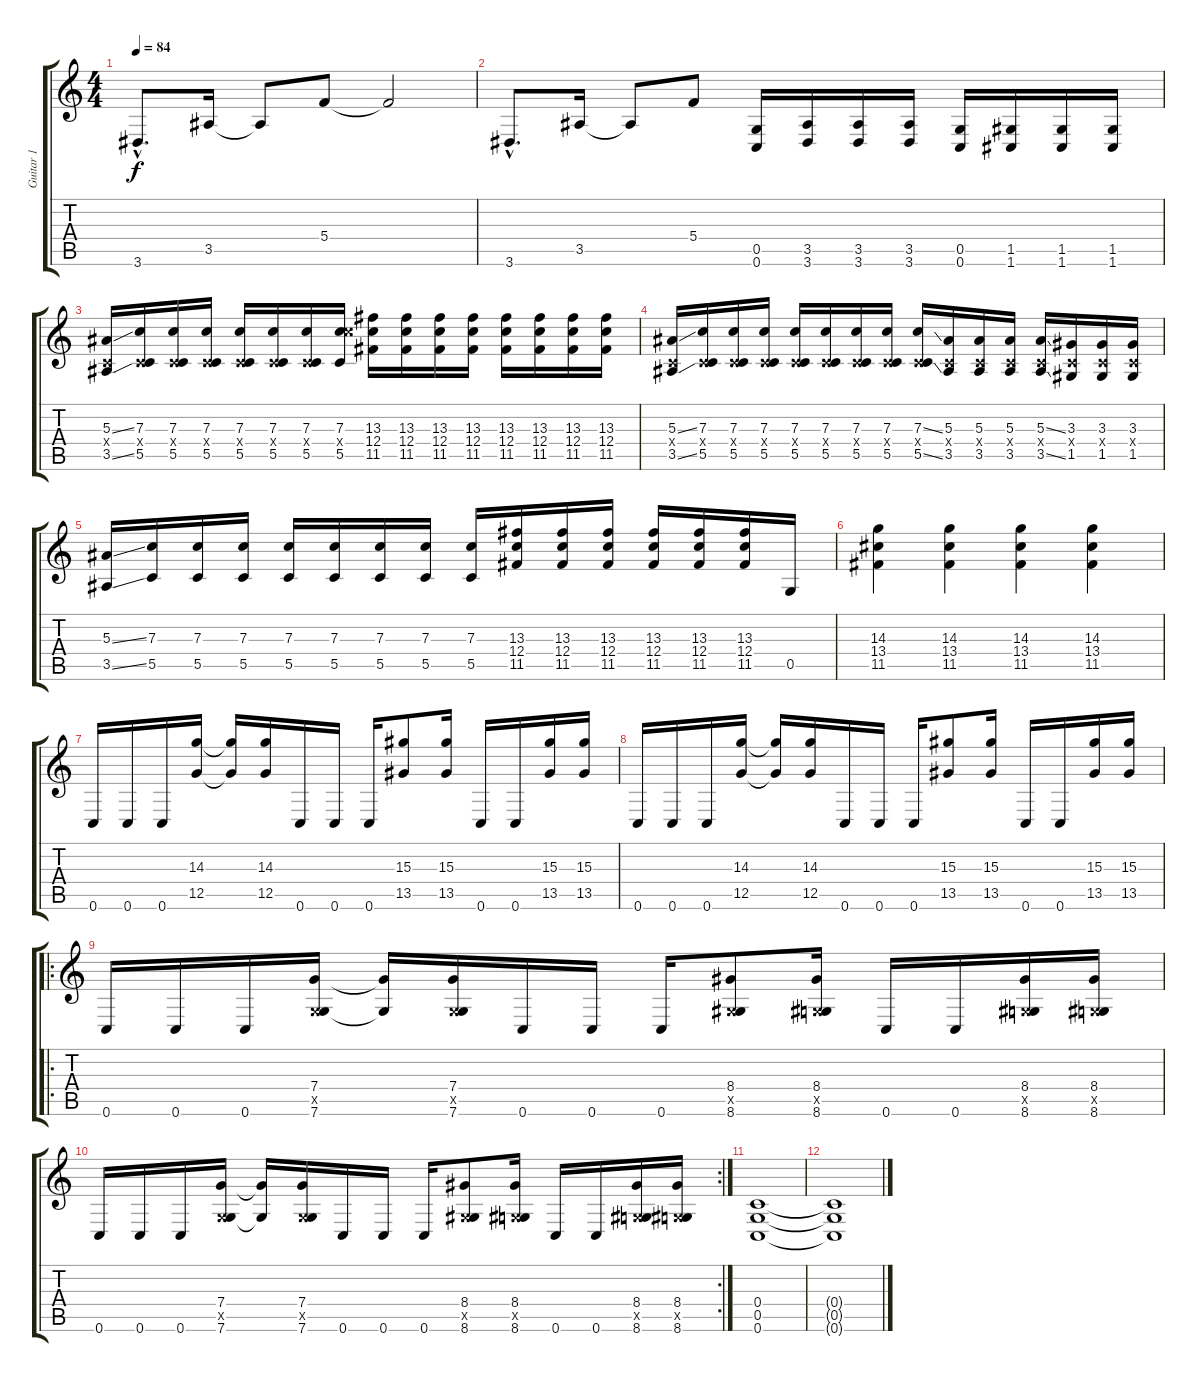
\track ("Guitar 1" "Guitar 1") {instrument distortionguitar}
\staff {score tabs}
\tuning (D4 A3 F3 C3 G2 C2) {hide}
\ts (4 4)
\tempo 84
\clef g2
\ks c
3.6{hac}.8{d dy f} 3.5.16 3.5{t}.8 5.4.8 5.4{t}.2 |
3.6{hac}.8{d} 3.5.16 3.5{t}.8 5.4.8 (0.5 0.6).16 (3.5 3.6).16 (3.5 3.6).16 (3.5 3.6).16 (0.5 0.6).16 (1.5 1.6).16 (1.5 1.6).16 (1.5 1.6).16 |
(5.3{ss} 0.4{x} 3.5{ss}).16 (7.3 0.4{x} 5.5).16 (7.3 0.4{x} 5.5).16 (7.3 0.4{x} 5.5).16 (7.3 0.4{x} 5.5).16 (7.3 0.4{x} 5.5).16 (7.3 0.4{x} 5.5).16 (7.3 12.4{x} 5.5).16 (13.3 12.4 11.5).16 (13.3 12.4 11.5).16 (13.3 12.4 11.5).16 (13.3 12.4 11.5).16 (13.3 12.4 11.5).16 (13.3 12.4 11.5).16 (13.3 12.4 11.5).16 (13.3 12.4 11.5).16 |
(5.3{ss} 0.4{x} 3.5{ss}).16 (7.3 0.4{x} 5.5).16 (7.3 0.4{x} 5.5).16 (7.3 0.4{x} 5.5).16 (7.3 0.4{x} 5.5).16 (7.3 0.4{x} 5.5).16 (7.3 0.4{x} 5.5).16 (7.3 0.4{x} 5.5).16 (7.3{ss} 0.4{x} 5.5{ss}).16 (5.3 0.4{x} 3.5).16 (5.3 0.4{x} 3.5).16 (5.3 0.4{x} 3.5).16 (5.3{ss} 0.4{x} 3.5{ss}).16 (3.3 0.4{x} 1.5).16 (3.3 0.4{x} 1.5).16 (3.3 0.4{x} 1.5).16 |
(5.3{ss} 3.5{ss}).16 (7.3 5.5).16 (7.3 5.5).16 (7.3 5.5).16 (7.3 5.5).16 (7.3 5.5).16 (7.3 5.5).16 (7.3 5.5).16 (7.3 5.5).16 (13.3 12.4 11.5).16 (13.3 12.4 11.5).16 (13.3 12.4 11.5).16 (13.3 12.4 11.5).16 (13.3 12.4 11.5).16 (13.3 12.4 11.5).16 0.5.16 |
(14.3 13.4 11.5).4 (14.3 13.4 11.5).4 (14.3 13.4 11.5).4 (14.3 13.4 11.5).4 |
0.6.16 0.6.16 0.6.16 (14.3 12.5).16 (14.3{t} 12.5{t}).16 (14.3 12.5).16 0.6.16 0.6.16 0.6.16 (15.3 13.5).8 (15.3 13.5).16 0.6.16 0.6.16 (15.3 13.5).16 (15.3 13.5).16 |
0.6.16 0.6.16 0.6.16 (14.3 12.5).16 (14.3{t} 12.5{t}).16 (14.3 12.5).16 0.6.16 0.6.16 0.6.16 (15.3 13.5).8 (15.3 13.5).16 0.6.16 0.6.16 (15.3 13.5).16 (15.3 13.5).16 |
\ro
0.6.16 0.6.16 0.6.16 (7.4 0.5{x} 7.6).16 (7.4{t} 7.6{t}).16 (7.4 0.5{x} 7.6).16 0.6.16 0.6.16 0.6.16 (8.4 0.5{x} 8.6).8 (8.4 0.5{x} 8.6).16 0.6.16 0.6.16 (8.4 0.5{x} 8.6).16 (8.4 0.5{x} 8.6).16 |
\rc 2
0.6.16 0.6.16 0.6.16 (7.4 0.5{x} 7.6).16 (7.4{t} 7.6{t}).16 (7.4 0.5{x} 7.6).16 0.6.16 0.6.16 0.6.16 (8.4 0.5{x} 8.6).8 (8.4 0.5{x} 8.6).16 0.6.16 0.6.16 (8.4 0.5{x} 8.6).16 (8.4 0.5{x} 8.6).16 |
(0.4 0.5 0.6).1 |
(0.4{t} 0.5{t} 0.6{t}).1
